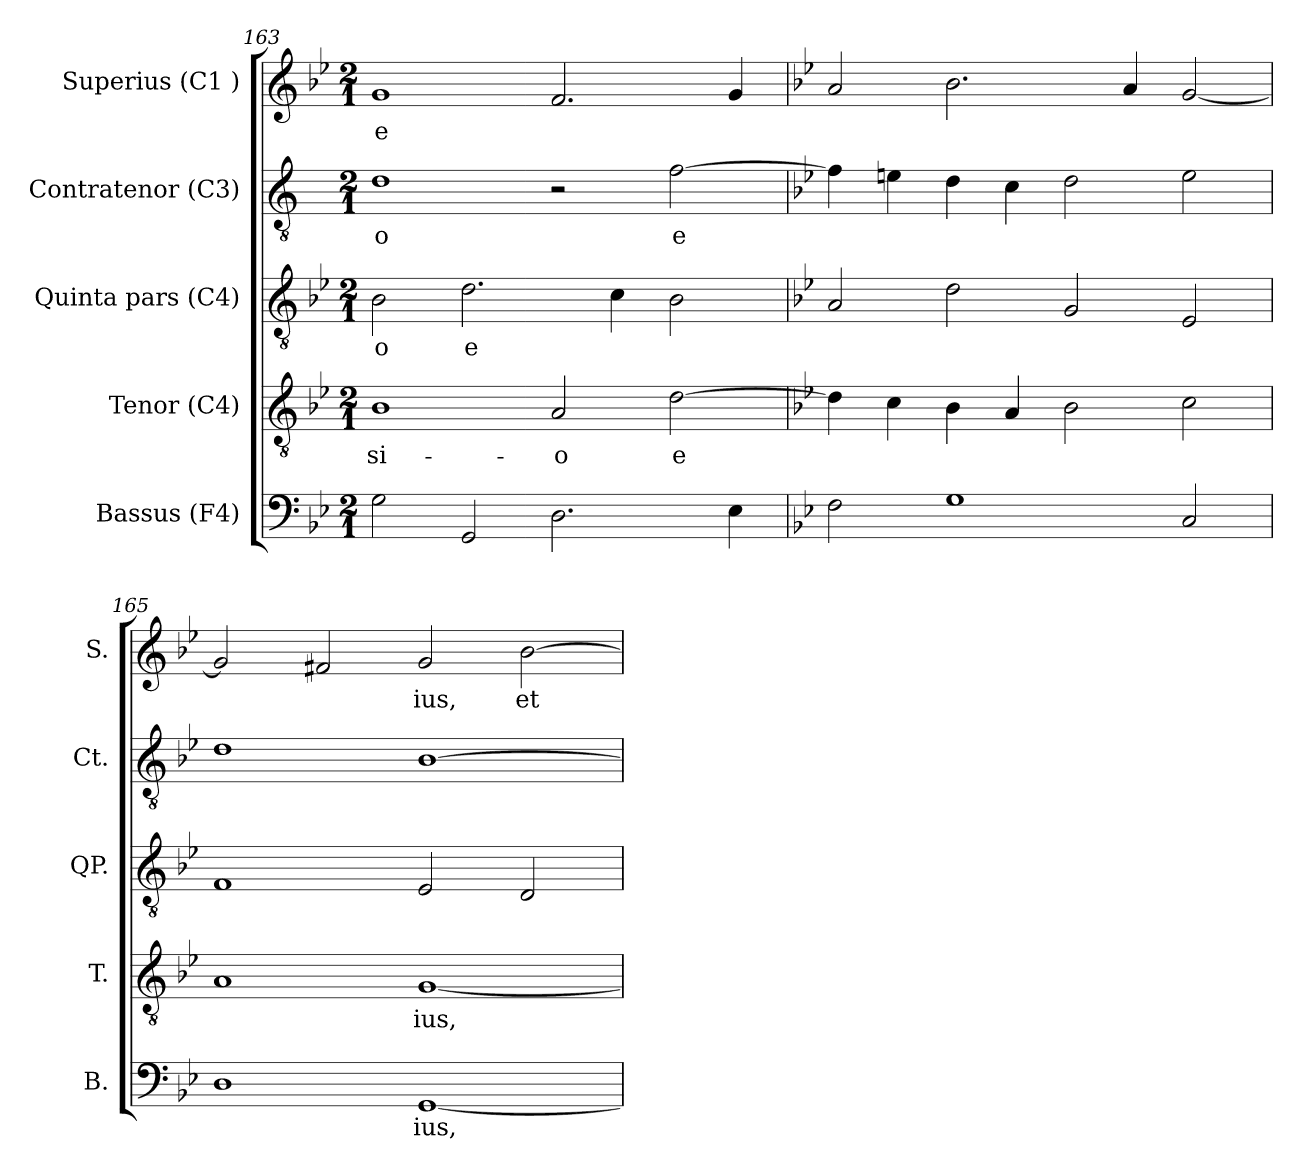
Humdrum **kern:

**kern	**text	**kern	**text	**kern	**text	**kern	**text	**kern	**text
*part5	*part5	*part4	*part4	*part3	*part3	*part2	*part2	*part1	*part1
*staff5	*staff5	*staff4	*staff4	*staff3	*staff3	*staff2	*staff2	*staff1	*staff1
*I"Bassus (F4)	*	*I"Tenor (C4)	*	*I"Quinta pars (C4)	*	*I"Contratenor (C3)	*	*I"Superius (C1 )	*
*I'B.	*	*I'T.	*	*I'QP.	*	*I'Ct.	*	*I'S.	*
*clefF4	*	*clefGv2	*	*clefGv2	*	*clefGv2	*	*clefG2	*
*k[b-e-]	*	*k[b-e-]	*	*k[b-e-]	*	*k[]	*	*k[b-e-]	*
*B-:	*	*B-:	*	*B-:	*	*C:	*	*B-:	*
*M2/1	*	*M2/1	*	*M2/1	*	*M2/1	*	*M2/1	*
=163	=163	=163	=163	=163	=163	=163	=163	=163	=163
!	!LO:LY:b:cj	!	!LO:LY:b:cj	!	!LO:LY:b:cj	!	!LO:LY:b:cj	!	!LO:LY:b:cj
2G\	--	1B-	-si-	2B-\	-o	1d	-o	1g	e-
!	!LO:LY:b:cj	!	!	!	!LO:LY:b:cj	!	!	!	!
2GG/	--	.	.	2.d\	e-	.	.	.	.
!	!LO:LY:b:cj	!	!LO:LY:b:cj	!	!	!	!	!	!LO:LY:b:cj
2.D\	--	2A/	-o	.	.	2r	.	2.f/	--
!	!	!	!	!	!LO:LY:b:cj	!	!	!	!
.	.	.	.	4c\	--	.	.	.	.
!	!	!	!LO:LY:b:cj	!	!LO:LY:b:cj	!	!LO:LY:b:cj	!	!
.	.	[>2d\	e-	2B-\	--	[>2f\	e-	.	.
!	!LO:LY:b:cj	!	!	!	!	!	!	!	!LO:LY:b:cj
4E-\	--	.	.	.	.	.	.	4g/	--
!!LO:PB:g=z
=164	=164	=164	=164	=164	=164	=164	=164	=164	=164
*	*	*	*	*	*	*k[b-e-]	*	*	*
*	*	*	*	*	*	*B-:	*	*	*
!	!LO:LY:b:cj	!	!LO:LY:b:cj	!	!LO:LY:b:cj	!	!LO:LY:b:cj	!	!LO:LY:b:cj
2F\	--	4d\]	--	2A/	--	4f\]	--	2a/	--
!	!	!	!LO:LY:b:cj	!	!	!	!LO:LY:b:cj	!	!
.	.	4c\	--	.	.	4e\	--	.	.
!	!LO:LY:b:cj	!	!LO:LY:b:cj	!	!LO:LY:b:cj	!	!LO:LY:b:cj	!	!LO:LY:b:cj
1G	--	4B-\	--	2d\	--	4d\	--	2.b-\	--
!	!	!	!LO:LY:b:cj	!	!	!	!LO:LY:b:cj	!	!
.	.	4A/	--	.	.	4c\	--	.	.
!	!	!	!LO:LY:b:cj	!	!LO:LY:b:cj	!	!LO:LY:b:cj	!	!
.	.	2B-\	--	2G/	--	2d\	--	.	.
!	!	!	!	!	!	!	!	!	!LO:LY:b:cj
.	.	.	.	.	.	.	.	4a/	--
!	!LO:LY:b:cj	!	!LO:LY:b:cj	!	!LO:LY:b:cj	!	!LO:LY:b:cj	!	!LO:LY:b:cj
2C/	--	2c\	--	2E-/	--	2e\	--	[<2g/	--
=165	=165	=165	=165	=165	=165	=165	=165	=165	=165
!	!LO:LY:b:cj	!	!LO:LY:b:cj	!	!LO:LY:b:cj	!	!LO:LY:b:cj	!	!LO:LY:b:cj
1D	--	1A	--	1F	--	1d	--	2g/]	--
!	!	!	!	!	!	!	!	!	!LO:LY:b:cj
.	.	.	.	.	.	.	.	2f#/	--
!	!LO:LY:b:cj	!	!LO:LY:b:cj	!	!LO:LY:b:cj	!	!LO:LY:b:cj	!	!LO:LY:b:cj
[<1GG	-ius,	[<1G	-ius,	2E-/	--	[>1B-	--	2g/	-ius,
!	!	!	!	!	!LO:LY:b:cj	!	!	!	!LO:LY:b:cj
.	.	.	.	2D/	--	.	.	[>2b-\	et
=	=	=	=	=	=	=	=	=	=
*-	*-	*-	*-	*-	*-	*-	*-	*-	*-
